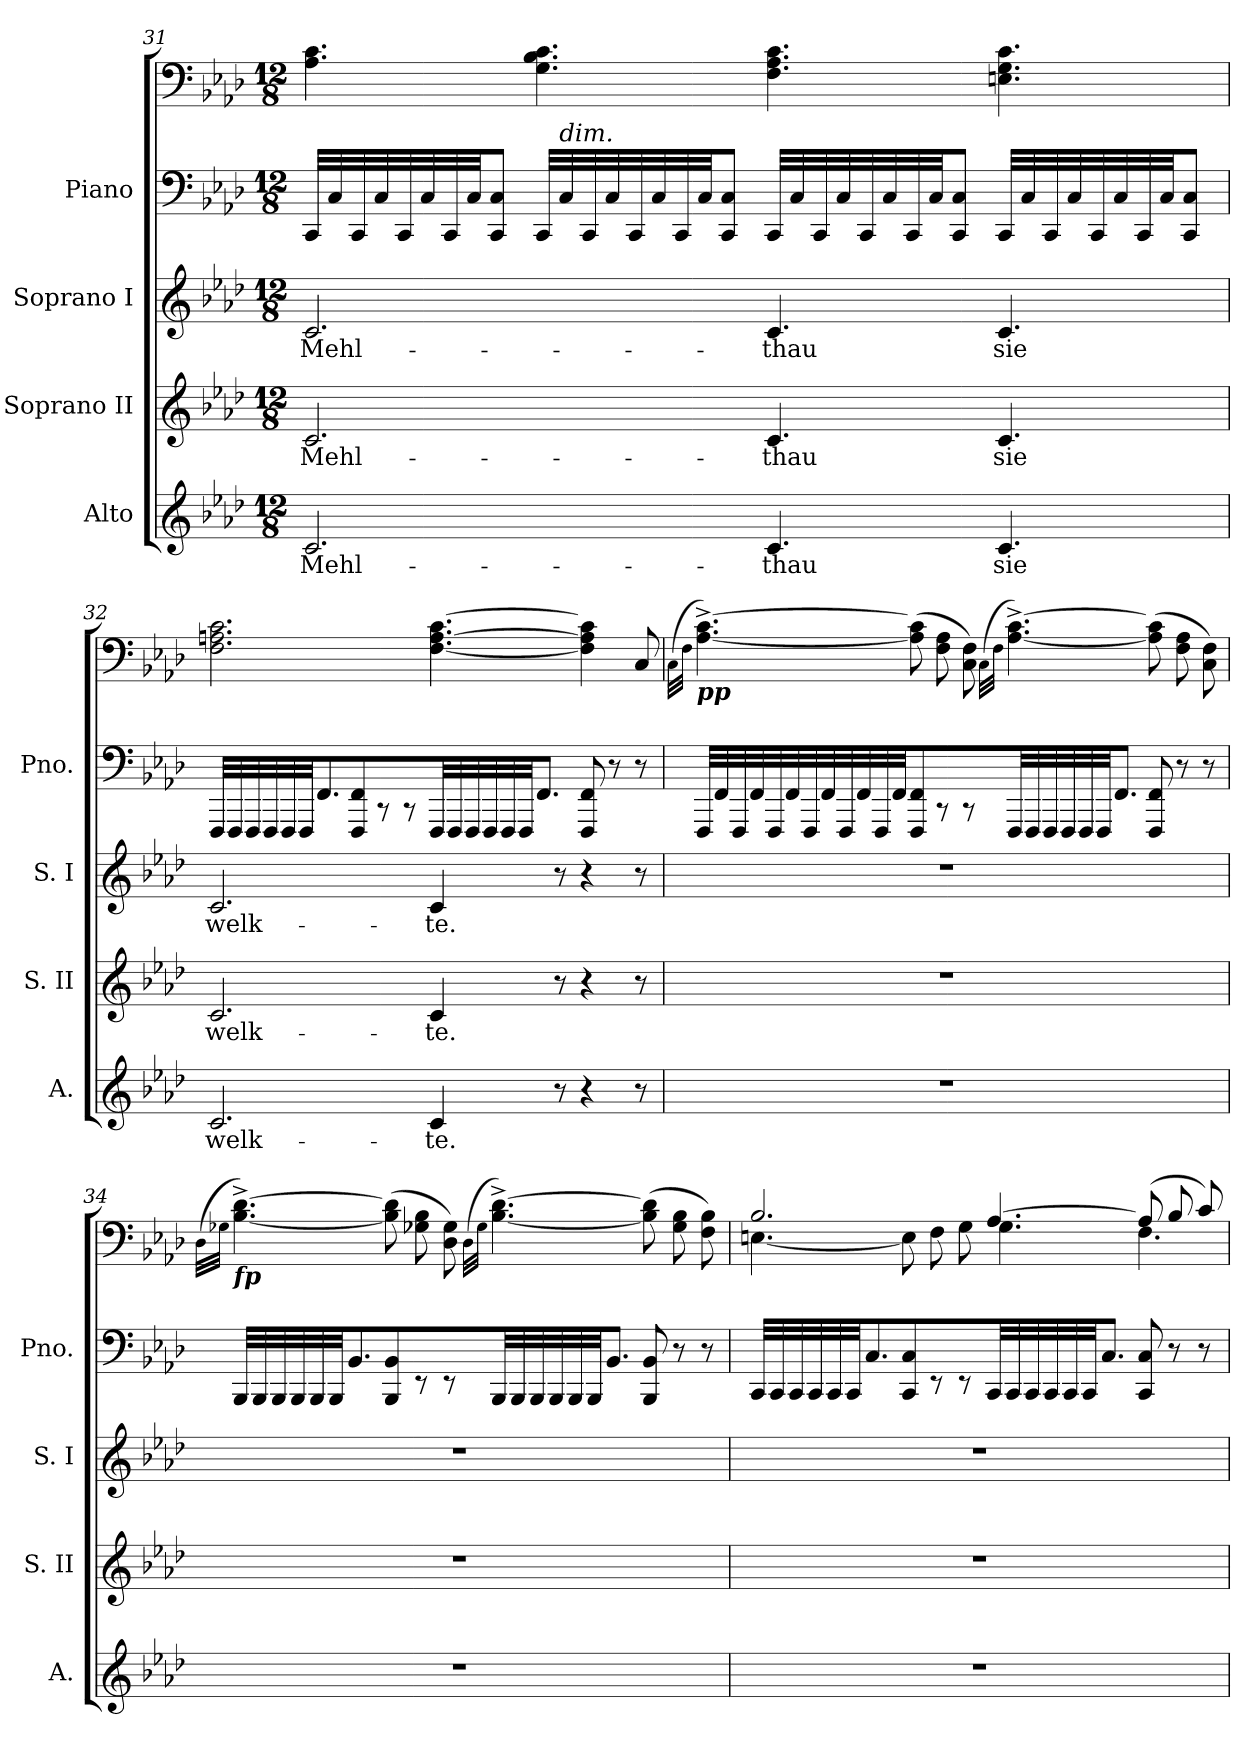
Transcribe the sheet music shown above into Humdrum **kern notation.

**kern	**text	**kern	**text	**kern	**text	**kern	**kern
*part4	*part4	*part3	*part3	*part2	*part2	*part1	*part1
*staff5	*staff5	*staff4	*staff4	*staff3	*staff3	*staff2	*staff1
*I"Alto	*	*I"Soprano II	*	*I"Soprano I	*	*I"Piano	*
*I'A.	*	*I'S. II	*	*I'S. I	*	*I'Pno.	*
!!LO:LB:g=z
*clefG2	*	*clefG2	*	*clefG2	*	*clefF4	*clefF4
*k[b-e-a-d-]	*	*k[b-e-a-d-]	*	*k[b-e-a-d-]	*	*k[b-e-a-d-]	*k[b-e-a-d-]
*A-:	*	*A-:	*	*A-:	*	*A-:	*A-:
*M12/8	*	*M12/8	*	*M12/8	*	*M12/8	*M12/8
=31	=31	=31	=31	=31	=31	=31	=31
!	!LO:LY:b	!	!LO:LY:b	!	!LO:LY:b	!	!
2.c/	Mehl-	2.c/	Mehl-	2.c/	Mehl-	32CC/LLL	4.A-\ 4.c\
.	.	.	.	.	.	32C/	.
.	.	.	.	.	.	32CC/	.
.	.	.	.	.	.	32C/	.
.	.	.	.	.	.	32CC/	.
.	.	.	.	.	.	32C/	.
.	.	.	.	.	.	32CC/	.
.	.	.	.	.	.	32C/JJ	.
.	.	.	.	.	.	8CC/ 8C/J	.
.	.	.	.	.	.	32CC/LLL	4.G\ 4.B-\ 4.c\
!	!	!	!	!	!	!LO:TX:a:i:t=dim.	!
.	.	.	.	.	.	32C/	.
.	.	.	.	.	.	32CC/	.
.	.	.	.	.	.	32C/	.
.	.	.	.	.	.	32CC/	.
.	.	.	.	.	.	32C/	.
.	.	.	.	.	.	32CC/	.
.	.	.	.	.	.	32C/JJ	.
.	.	.	.	.	.	8CC/ 8C/J	.
!	!LO:LY:b	!	!LO:LY:b	!	!LO:LY:b	!	!
4.c/	-thau	4.c/	-thau	4.c/	-thau	32CC/LLL	4.F\ 4.A-\ 4.c\
.	.	.	.	.	.	32C/	.
.	.	.	.	.	.	32CC/	.
.	.	.	.	.	.	32C/	.
.	.	.	.	.	.	32CC/	.
.	.	.	.	.	.	32C/	.
.	.	.	.	.	.	32CC/	.
.	.	.	.	.	.	32C/JJ	.
.	.	.	.	.	.	8CC/ 8C/J	.
!	!LO:LY:b	!	!LO:LY:b	!	!LO:LY:b	!	!
4.c/	sie	4.c/	sie	4.c/	sie	32CC/LLL	4.En\ 4.G\ 4.c\
.	.	.	.	.	.	32C/	.
.	.	.	.	.	.	32CC/	.
.	.	.	.	.	.	32C/	.
.	.	.	.	.	.	32CC/	.
.	.	.	.	.	.	32C/	.
.	.	.	.	.	.	32CC/	.
.	.	.	.	.	.	32C/JJ	.
.	.	.	.	.	.	8CC/ 8C/J	.
=32	=32	=32	=32	=32	=32	=32	=32
!	!LO:LY:b	!	!LO:LY:b	!	!LO:LY:b	!	!
*	*	*	*	*	*	*tremolo	*
2.c/	welk-	2.c/	welk-	2.c/	welk-	32FFF/LLL	2.F\ 2.An\ 2.c\
.	.	.	.	.	.	32FFF/	.
.	.	.	.	.	.	32FFF/	.
.	.	.	.	.	.	32FFF/	.
.	.	.	.	.	.	32FFF/	.
.	.	.	.	.	.	32FFF/JJJ	.
*	*	*	*	*	*	*Xtremolo	*
.	.	.	.	.	.	8.FF/J	.
.	.	.	.	.	.	8FFF/ 8FF/	.
.	.	.	.	.	.	8r	.
.	.	.	.	.	.	8r	.
!	!LO:LY:b	!	!LO:LY:b	!	!LO:LY:b	!	!
*	*	*	*	*	*	*tremolo	*
4c/	-te.	4c/	-te.	4c/	-te.	32FFF/LLL	[<4.F\ [>4.A\ [>4.c\
.	.	.	.	.	.	32FFF/	.
.	.	.	.	.	.	32FFF/	.
.	.	.	.	.	.	32FFF/	.
.	.	.	.	.	.	32FFF/	.
.	.	.	.	.	.	32FFF/JJJ	.
*	*	*	*	*	*	*Xtremolo	*
.	.	.	.	.	.	8.FF/J	.
8r	.	8r	.	8r	.	.	.
4r	.	4r	.	4r	.	8FFF/ 8FF/	4F\] 4A\] 4c\]
.	.	.	.	.	.	8r	.
8r	.	8r	.	8r	.	8r	8C/
!!LO:PB:g=z
=33	=33	=33	=33	=33	=33	=33	=33
.	.	.	.	.	.	.	(>32qC\LLL
.	.	.	.	.	.	.	32qF\JJJ
!	!	!	!	!	!	!	!LO:TX:b:Bi:t=pp
!LO:N:vis=1	!	!LO:N:vis=1	!	!LO:N:vis=1	!	!	!
1.r	.	1.r	.	1.r	.	32FFF/LLL	[<4.A-\^> [>4.c\^>)
.	.	.	.	.	.	32FF/	.
.	.	.	.	.	.	32FFF/	.
.	.	.	.	.	.	32FF/	.
.	.	.	.	.	.	32FFF/	.
.	.	.	.	.	.	32FF/	.
.	.	.	.	.	.	32FFF/	.
.	.	.	.	.	.	32FF/	.
.	.	.	.	.	.	32FFF/	.
.	.	.	.	.	.	32FF/	.
.	.	.	.	.	.	32FFF/	.
.	.	.	.	.	.	32FF/JJJ	.
.	.	.	.	.	.	8FFF/ 8FF/	(>8A-\] 8c\]
.	.	.	.	.	.	8r	8F\ 8A-\
.	.	.	.	.	.	8r	8C\ 8F\)
.	.	.	.	.	.	.	(>32qC\LLL
.	.	.	.	.	.	.	32qF\JJJ
*	*	*	*	*	*	*tremolo	*
.	.	.	.	.	.	32FFF/LLL	[<4.A-\^> [>4.c\^>)
.	.	.	.	.	.	32FFF/	.
.	.	.	.	.	.	32FFF/	.
.	.	.	.	.	.	32FFF/	.
.	.	.	.	.	.	32FFF/	.
.	.	.	.	.	.	32FFF/JJJ	.
*	*	*	*	*	*	*Xtremolo	*
.	.	.	.	.	.	8.FF/J	.
.	.	.	.	.	.	8FFF/ 8FF/	(>8A-\] 8c\]
.	.	.	.	.	.	8r	8F\ 8A-\
.	.	.	.	.	.	8r	8C\ 8F\)
=34	=34	=34	=34	=34	=34	=34	=34
.	.	.	.	.	.	.	(>32qD-\LLL
.	.	.	.	.	.	.	32qG-X\JJJ
!	!	!	!	!	!	!	!LO:TX:b:Bi:t=fp
!LO:N:vis=1	!	!LO:N:vis=1	!	!LO:N:vis=1	!	!	!
*	*	*	*	*	*	*tremolo	*
1.r	.	1.r	.	1.r	.	32BBB-/LLL	[<4.B-\^> [>4.d-\^>)
.	.	.	.	.	.	32BBB-/	.
.	.	.	.	.	.	32BBB-/	.
.	.	.	.	.	.	32BBB-/	.
.	.	.	.	.	.	32BBB-/	.
.	.	.	.	.	.	32BBB-/JJJ	.
*	*	*	*	*	*	*Xtremolo	*
.	.	.	.	.	.	8.BB-/J	.
.	.	.	.	.	.	8BBB-/ 8BB-/	(>8B-\] 8d-\]
.	.	.	.	.	.	8r	8G-\ 8B-\
.	.	.	.	.	.	8r	8D-\ 8G-\)
.	.	.	.	.	.	.	(>32qD-\LLL
.	.	.	.	.	.	.	32qG-\JJJ
*	*	*	*	*	*	*tremolo	*
.	.	.	.	.	.	32BBB-/LLL	[<4.B-\^> [>4.d-\^>)
.	.	.	.	.	.	32BBB-/	.
.	.	.	.	.	.	32BBB-/	.
.	.	.	.	.	.	32BBB-/	.
.	.	.	.	.	.	32BBB-/	.
.	.	.	.	.	.	32BBB-/JJJ	.
*	*	*	*	*	*	*Xtremolo	*
.	.	.	.	.	.	8.BB-/J	.
.	.	.	.	.	.	8BBB-/ 8BB-/	(>8B-\] 8d-\]
.	.	.	.	.	.	8r	8G-\ 8B-\
.	.	.	.	.	.	8r	8F\ 8B-\)
!!LO:LB:g=z
=35	=35	=35	=35	=35	=35	=35	=35
!	!	!	!	!	!	!	!LO:TX:b:Bi:t=pp
!LO:N:vis=1	!	!LO:N:vis=1	!	!LO:N:vis=1	!	!	!
*	*	*	*	*	*	*	*^
*	*	*	*	*	*	*tremolo	*	*
1.r	.	1.r	.	1.r	.	32CC/LLL	2.B-/	[<4.En\
.	.	.	.	.	.	32CC/	.	.
.	.	.	.	.	.	32CC/	.	.
.	.	.	.	.	.	32CC/	.	.
.	.	.	.	.	.	32CC/	.	.
.	.	.	.	.	.	32CC/JJJ	.	.
*	*	*	*	*	*	*Xtremolo	*	*
.	.	.	.	.	.	8.C/J	.	.
.	.	.	.	.	.	8CC/ 8C/	.	8E\]
.	.	.	.	.	.	8r	.	8F\
.	.	.	.	.	.	8r	.	8G\
*	*	*	*	*	*	*tremolo	*	*
.	.	.	.	.	.	32CC/LLL	[>4.A-/	4.G\
.	.	.	.	.	.	32CC/	.	.
.	.	.	.	.	.	32CC/	.	.
.	.	.	.	.	.	32CC/	.	.
.	.	.	.	.	.	32CC/	.	.
.	.	.	.	.	.	32CC/JJJ	.	.
*	*	*	*	*	*	*Xtremolo	*	*
.	.	.	.	.	.	8.C/J	.	.
.	.	.	.	.	.	8CC/ 8C/	(>8A-/]	4.F\
.	.	.	.	.	.	8r	8B-/	.
.	.	.	.	.	.	8r	8c/)	.
*	*	*	*	*	*	*	*v	*v
=	=	=	=	=	=	=	=
*-	*-	*-	*-	*-	*-	*-	*-
